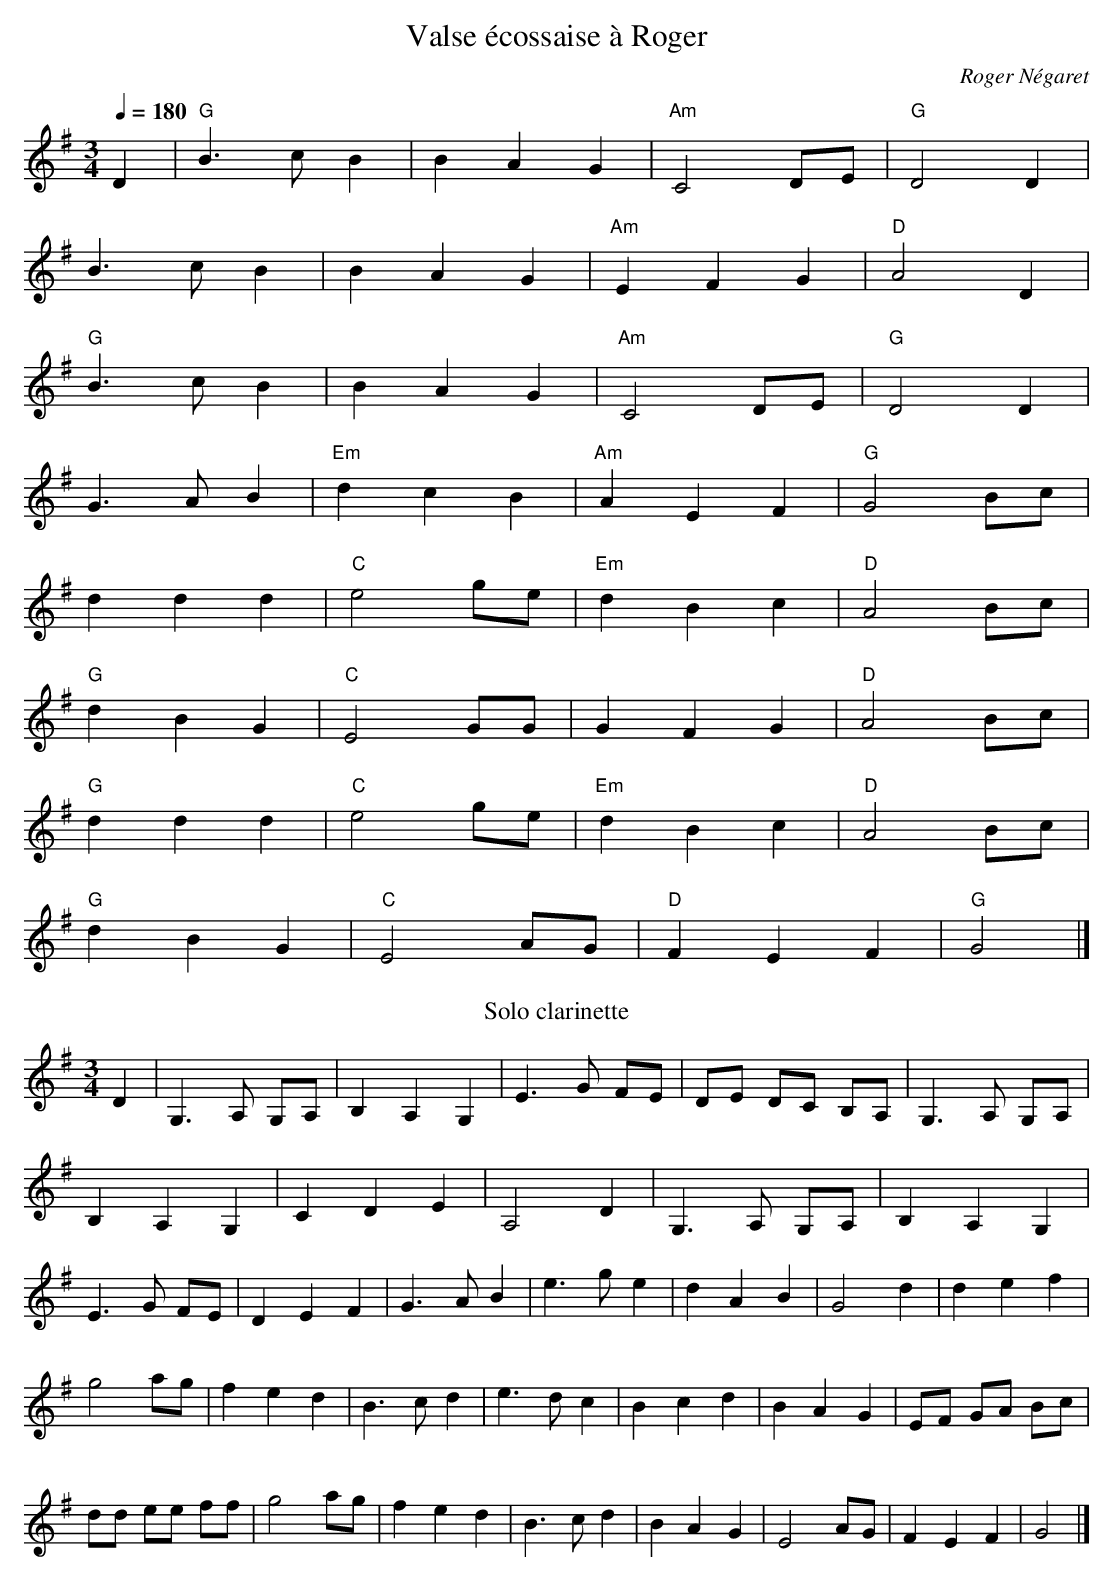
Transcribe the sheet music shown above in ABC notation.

X:1
T:Valse écossaise à Roger
E:12
C:Roger Négaret
Q:1/4=180
M:3/4
L:1/16
K:G
D4 | "G"B6c2 B4 | B4 A4 G4 | "Am"C8 D2E2 | "G"D8 D4 |
B6c2 B4 | B4 A4 G4 | "Am"E4 F4 G4 | "D"A8 D4 |
"G"B6c2 B4 | B4 A4 G4 | "Am"C8 D2E2 | "G"D8 D4 |
G6A2 B4 | "Em"d4 c4 B4 | "Am"A4 E4 F4 | "G"G8 B2c2 |
d4 d4 d4 | "C"e8 g2e2 | "Em"d4 B4 c4 | "D"A8 B2c2 |
"G"d4 B4 G4 | "C"E8 G2G2 | G4 F4 G4 | "D"A8 B2c2 |
"G"d4 d4 d4 | "C"e8 g2e2 | "Em"d4 B4 c4 | "D"A8 B2c2 |
"G"d4 B4 G4 | "C"E8 A2G2 | "D"F4 E4 F4 | "G"G8 |]
T:Solo clarinette
M:3/4
L:1/8
K:G
D2 | G,3 A, G,A, | B,2 A,2 G,2 | E3 G FE | DE DC B,A, | G,3 A, G,A, |
B,2 A,2 G,2 | C2 D2 E2 | A,4 D2 | G,3 A, G,A, | B,2 A,2 G,2 |
E3 G FE | D2 E2 F2 | G3 A B2 | e3 g e2 | d2 A2 B2 | G4 d2 | d2 e2 f2 |
g4 ag | f2 e2 d2 | B3 c d2 | e3 d c2 | B2 c2 d2 | B2 A2 G2 | EF GA Bc |
dd ee ff | g4 ag | f2 e2 d2 | B3 c d2 | B2 A2 G2 | E4 AG | F2 E2 F2 | G4 |]
